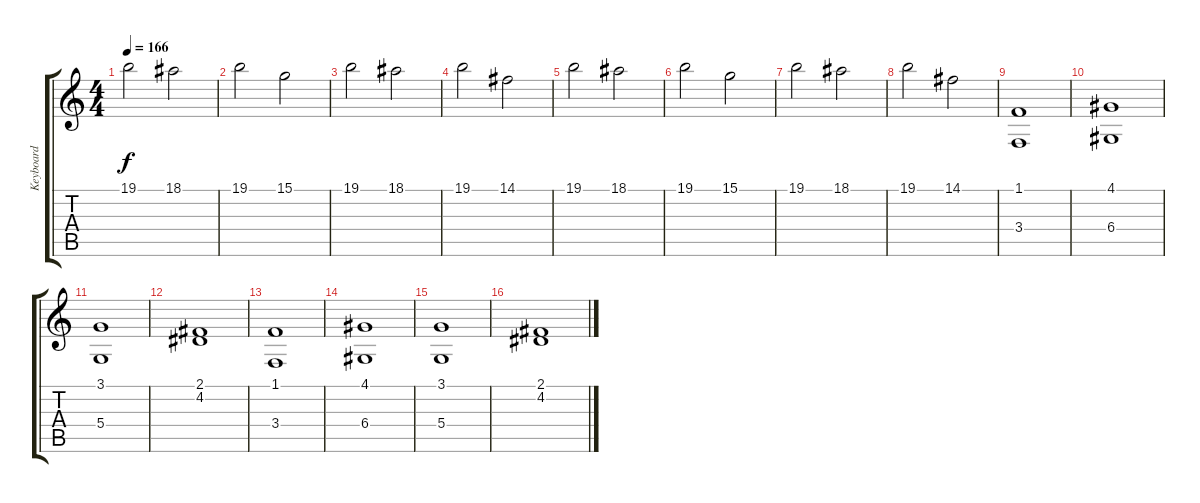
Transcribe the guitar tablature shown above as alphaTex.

\track ("Keyboard" "Keyboard") {instrument stringensemble2}
\staff {score tabs}
\tuning (E4 B3 G3 D3 A2 E2) {hide}
\ts (4 4)
\tempo 166
\clef g2
\ks c
19.1.2{dy f} 18.1.2 |
19.1.2 15.1.2 |
19.1.2 18.1.2 |
19.1.2 14.1.2 |
19.1.2 18.1.2 |
19.1.2 15.1.2 |
19.1.2 18.1.2 |
19.1.2 14.1.2 |
(1.1 3.4).1{balance 2} |
(4.1 6.4).1 |
(3.1 5.4).1 |
(2.1 4.2).1 |
(1.1 3.4).1 |
(4.1 6.4).1 |
(3.1 5.4).1 |
(2.1 4.2).1
